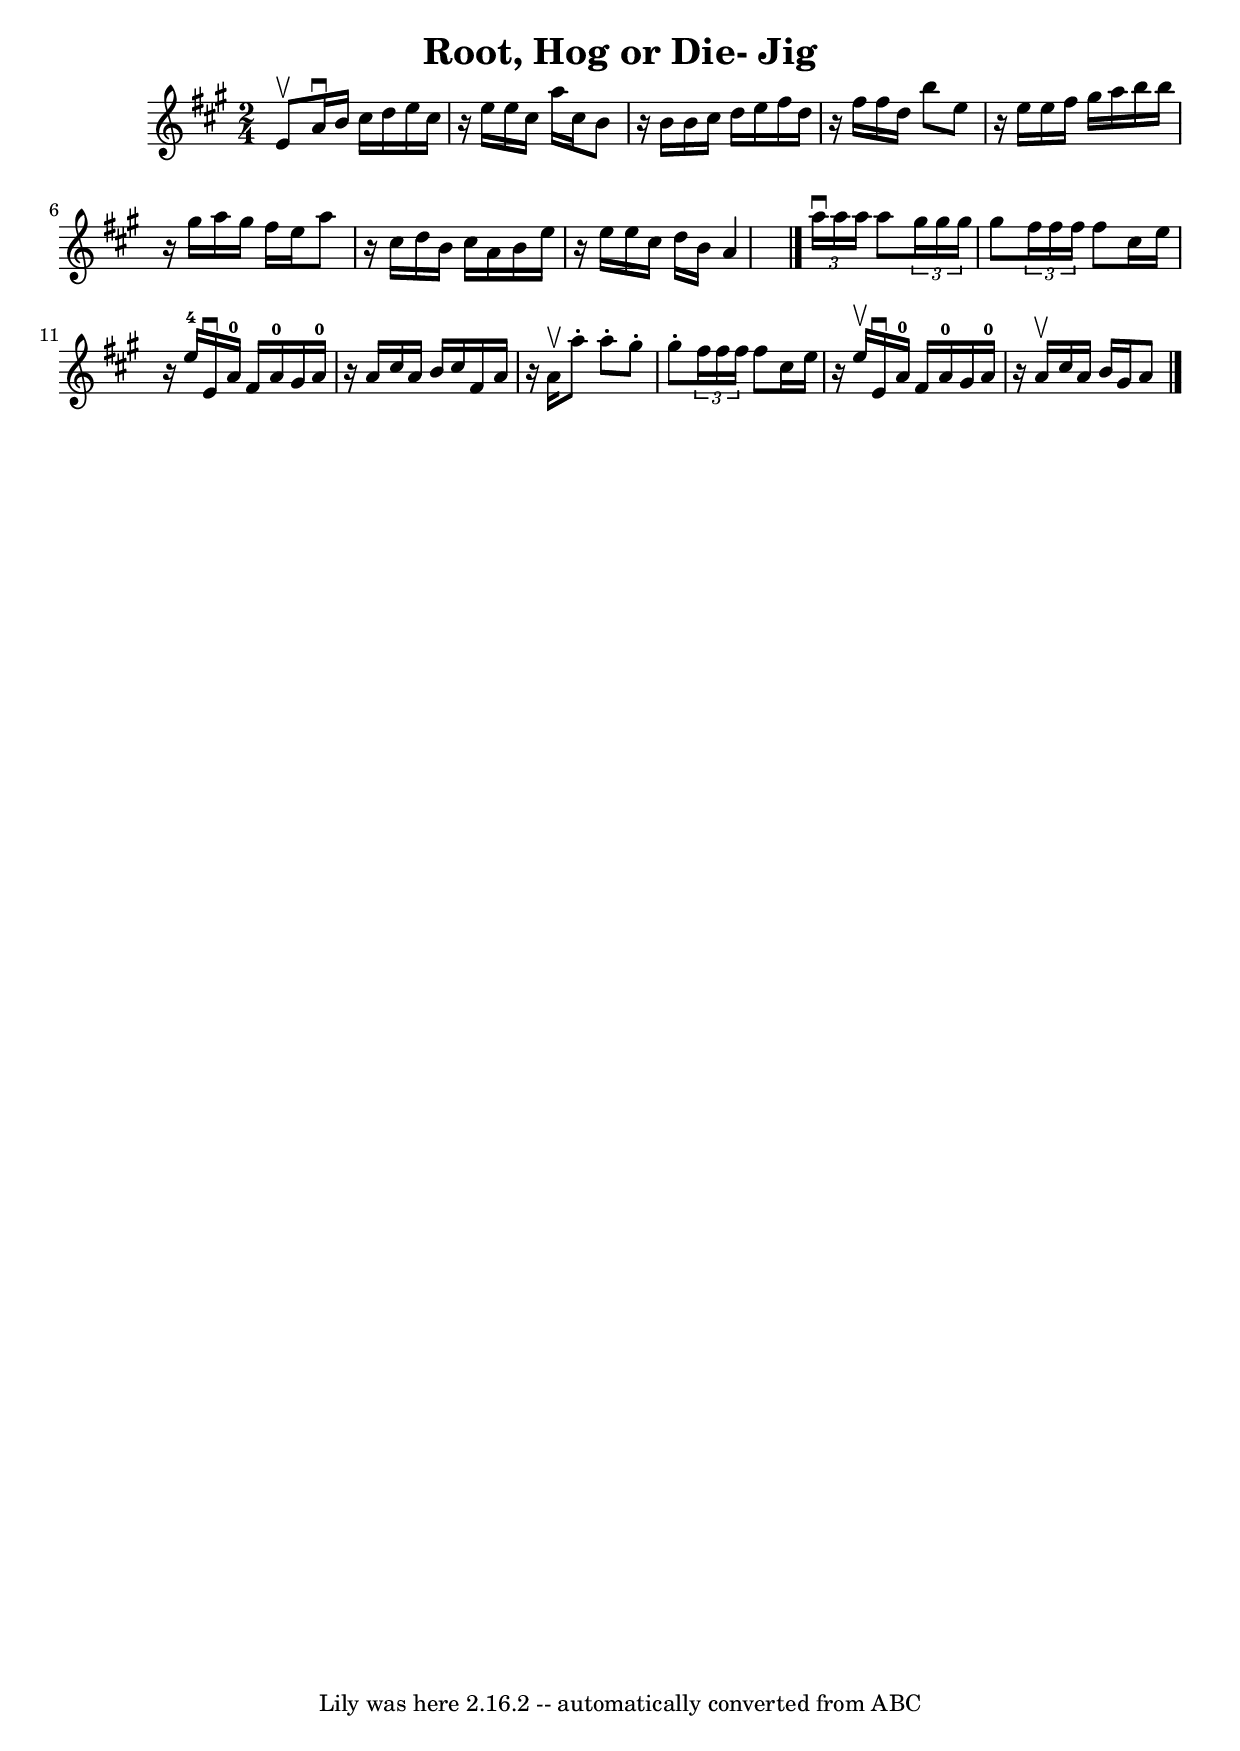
\version "2.16.2"
\include "Mammoth.ily"
\header {
  %% book = "Ryan's Mammoth Collection"
  crossRefNumber = "1"
  footnotes = "\\\\118 664"
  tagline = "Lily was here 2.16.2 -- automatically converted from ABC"
  title = "Root, Hog or Die- Jig"

}
voicedefault =  {


  \time 2/4 
  \key a \major
  e'8^\upbow |
  a'16^\downbow b'16    
  cis''16 d''16 e''16 cis''16    r16 e''16    |
  e''16    
  cis''16 a''16 cis''16 b'8    r16 b'16    |
  b'16 cis''16    
  d''16 e''16 fis''16 d''16    r16 fis''16    |
  fis''16    
  d''16 b''8 e''8    r16 e''16    |
  e''16 fis''16 gis''16  
  a''16 b''16 b''16    r16 gis''16    |
  a''16 gis''16    
  fis''16 e''16 a''8    r16 cis''16    |
  d''16 b'16 cis''16  
  a'16 b'16 e''16    r16 e''16    |
  e''16 cis''16 d''16    
  b'16 a'4    \bar "|."     \times 2/3 { a''16^\downbow a''16 a''16  
				       } 
  a''8    \times 2/3 { gis''16 gis''16 gis''16  
		     } gis''8    |
  
  \times 2/3 { fis''16 fis''16 fis''16  
	     } fis''8 cis''16 e''16   
  r16 e''16-4   |
  e'16^\downbow a'16-0 fis'16 a'16-0 gis'16 a'16-0   r16 a'16    |
  cis''16 a'16 b'16    
  cis''16 fis'16 a'16    r16 a'16^\upbow   |
  a''8-. a''8-.  
  gis''8-. gis''8-.   |
  \times 2/3 { fis''16 fis''16    
	       fis''16  
	     } fis''8 cis''16 e''16    r16 e''16^\upbow   |
  
  e'16^\downbow a'16-0 fis'16 a'16-0 gis'16 a'16-0   r16 
  a'16^\upbow   |
  cis''16 a'16 b'16 gis'16 a'8  \bar "|."   

}

\score{
  <<

    \context Staff="default"
    {
      \voicedefault 
      
    }

  >>
  \layout {
    
  }
  \midi {
  }

}
